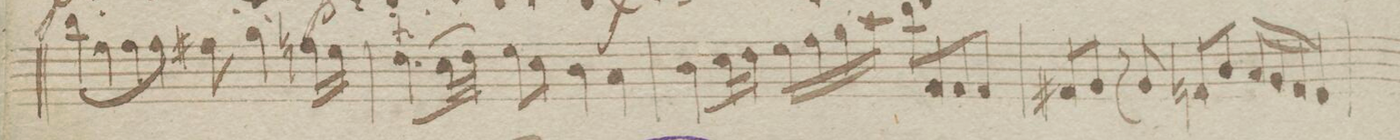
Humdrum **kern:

**kern	**dynam
*I"Violin 2do	*
*clefG2	*
*k[b-e-]	*
*met(c)	*
*M4/4	*
8bb-\L	.
8ff\	.
8ff\	.
8ff\J	.
8ff#X\	.
4gg\	.
16ffn\LL	.
16ee-\JJ	.
=105	=105
8.dd\tL	.
(32cc\LL	.
32dd\JJJ)	.
8ee-\L	.
8cc\J	.
4b-\	.
4a\	.
=106	=106
8b-\L	.
16cc\L	.
16dd\JJ	.
16ee-\LL	.
16ff\	.
16gg\	.
16aa\JJ	.
8bb-\L	.
8f/	.
8f/	.
8f/J	.
=107	=107
8f#X/L	.
8g/J	.
8r	.
8g/	.
8fn/L	.
8b-/J	.
16a/LL	.
16g/	.
16f/	.
16e-/JJ	.
=	=
1ryy	.
=108	=108
*-	*-
